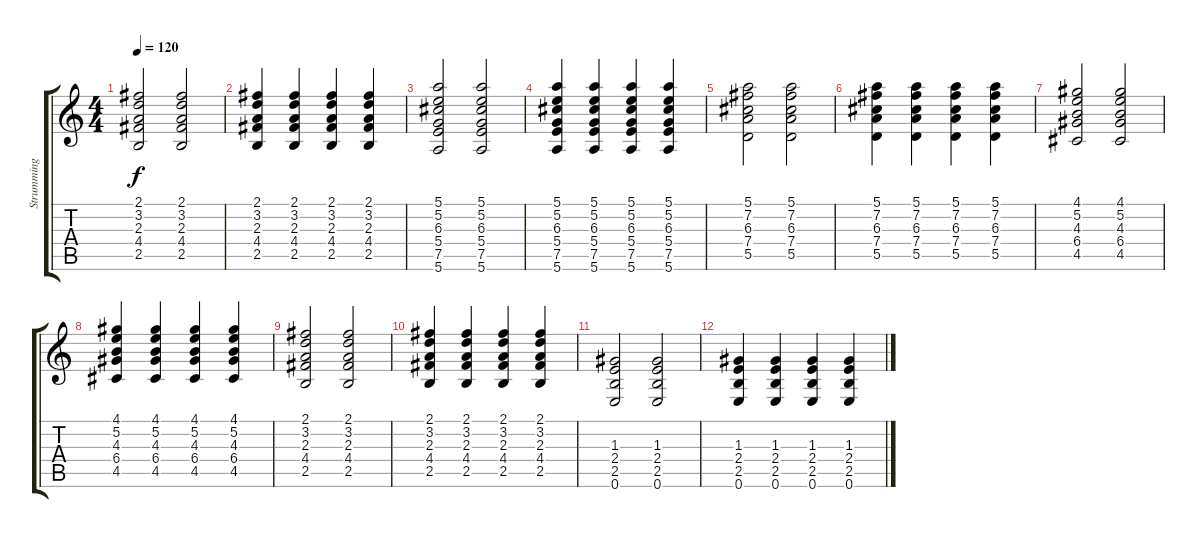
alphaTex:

\track ("Strumming" "Strumming") {instrument acousticguitarnylon}
\staff {score tabs}
\tuning (E4 B3 G3 D3 A2 E2) {hide}
\ts (4 4)
\tempo 120
\clef g2
\ks c
(2.1 3.2 2.3 4.4 2.5).2{dy f} (2.1 3.2 2.3 4.4 2.5).2 |
(2.1 3.2 2.3 4.4 2.5).4 (2.1 3.2 2.3 4.4 2.5).4 (2.1 3.2 2.3 4.4 2.5).4 (2.1 3.2 2.3 4.4 2.5).4 |
(5.1 5.2 6.3 5.4 7.5 5.6).2 (5.1 5.2 6.3 5.4 7.5 5.6).2 |
(5.1 5.2 6.3 5.4 7.5 5.6).4 (5.1 5.2 6.3 5.4 7.5 5.6).4 (5.1 5.2 6.3 5.4 7.5 5.6).4 (5.1 5.2 6.3 5.4 7.5 5.6).4 |
(5.1 7.2 6.3 7.4 5.5).2 (5.1 7.2 6.3 7.4 5.5).2 |
(5.1 7.2 6.3 7.4 5.5).4 (5.1 7.2 6.3 7.4 5.5).4 (5.1 7.2 6.3 7.4 5.5).4 (5.1 7.2 6.3 7.4 5.5).4 |
(4.1 5.2 4.3 6.4 4.5).2 (4.1 5.2 4.3 6.4 4.5).2 |
(4.1 5.2 4.3 6.4 4.5).4 (4.1 5.2 4.3 6.4 4.5).4 (4.1 5.2 4.3 6.4 4.5).4 (4.1 5.2 4.3 6.4 4.5).4 |
(2.1 3.2 2.3 4.4 2.5).2 (2.1 3.2 2.3 4.4 2.5).2 |
(2.1 3.2 2.3 4.4 2.5).4 (2.1 3.2 2.3 4.4 2.5).4 (2.1 3.2 2.3 4.4 2.5).4 (2.1 3.2 2.3 4.4 2.5).4 |
(1.3 2.4 2.5 0.6).2 (1.3 2.4 2.5 0.6).2 |
(1.3 2.4 2.5 0.6).4 (1.3 2.4 2.5 0.6).4 (1.3 2.4 2.5 0.6).4 (1.3 2.4 2.5 0.6).4
